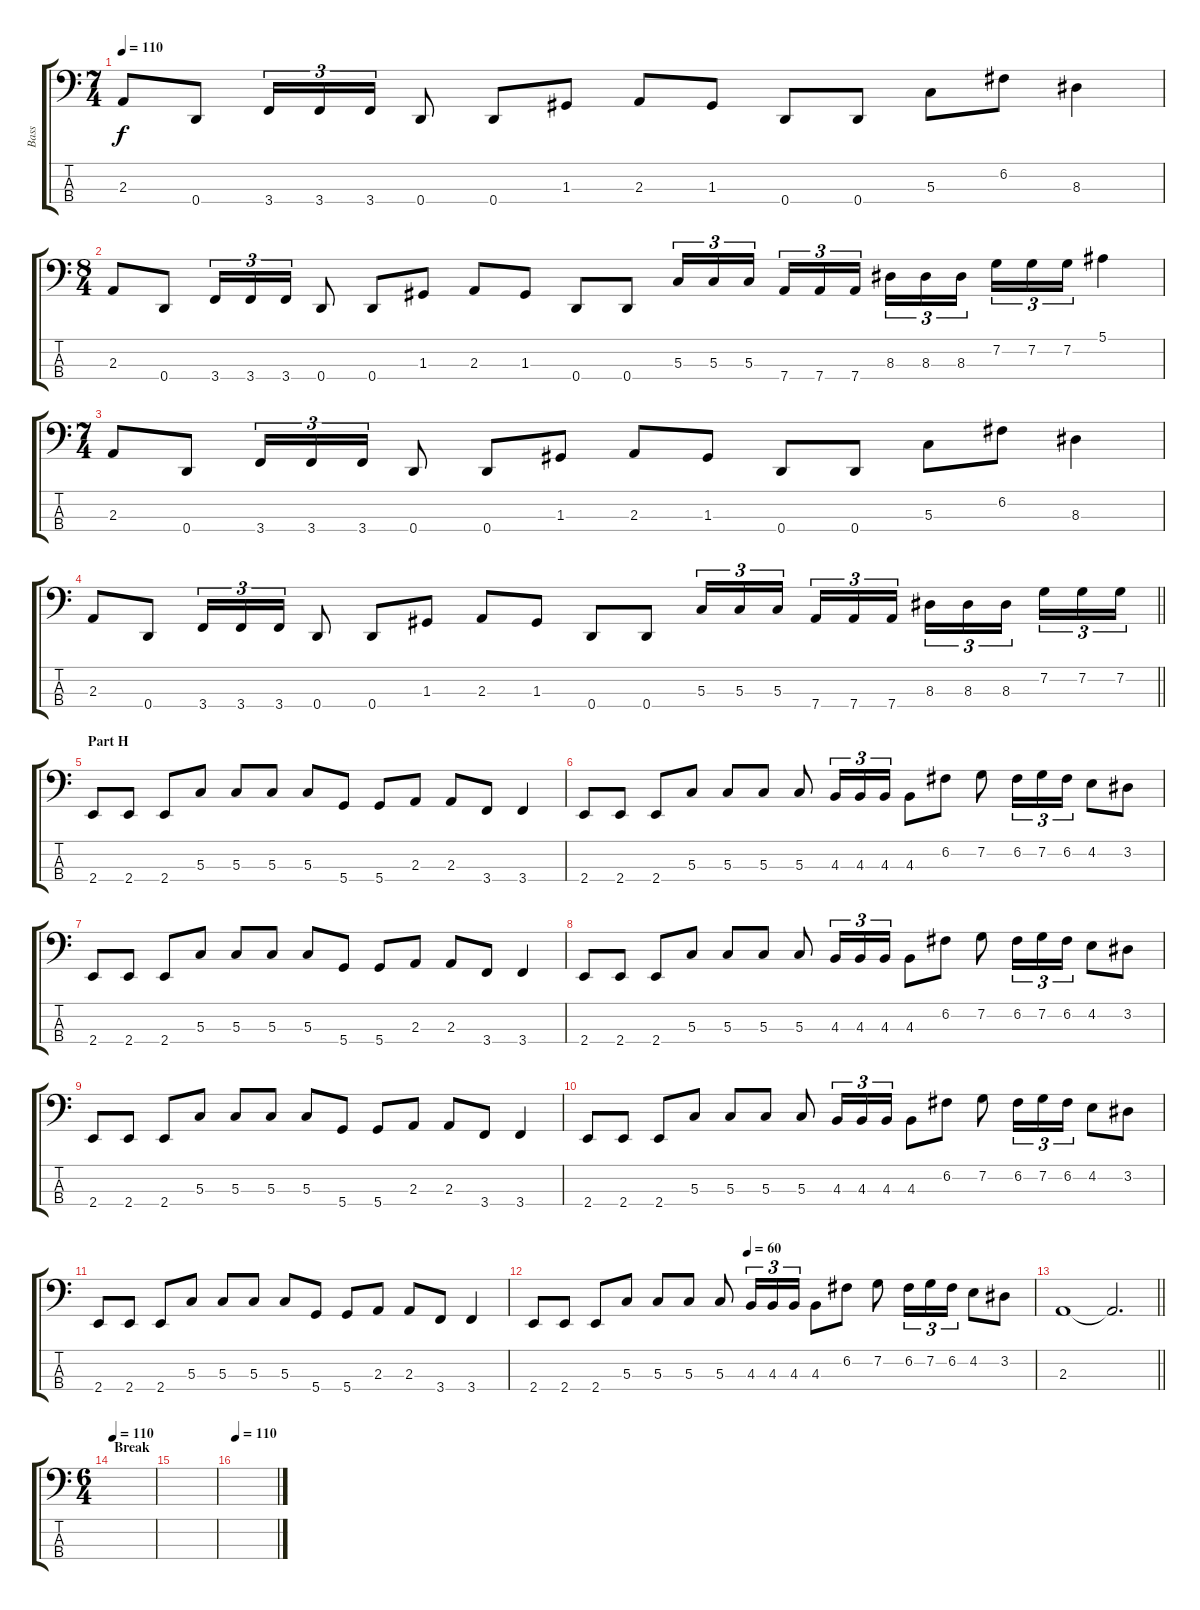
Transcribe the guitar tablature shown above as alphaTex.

\track ("Bass" "Bass") {instrument electricbassfinger}
\staff {score tabs}
\tuning (F2 C2 G1 D1) {hide}
\ts (7 4)
\tempo 110
\clef f4
\ks c
2.3.8{dy f} 0.4.8 3.4.16{tu (3 2)} 3.4.16{tu (3 2)} 3.4.16{tu (3 2)} 0.4.8 0.4.8 1.3.8 2.3.8 1.3.8 0.4.8 0.4.8 5.3.8 6.2.8 8.3.4 |
\ts (8 4)
2.3.8 0.4.8 3.4.16{tu (3 2)} 3.4.16{tu (3 2)} 3.4.16{tu (3 2)} 0.4.8 0.4.8 1.3.8 2.3.8 1.3.8 0.4.8 0.4.8 5.3.16{tu (3 2)} 5.3.16{tu (3 2)} 5.3.16{tu (3 2) beam splitsecondary} 7.4.16{tu (3 2)} 7.4.16{tu (3 2)} 7.4.16{tu (3 2)} 8.3.16{tu (3 2)} 8.3.16{tu (3 2)} 8.3.16{tu (3 2) beam splitsecondary} 7.2.16{tu (3 2)} 7.2.16{tu (3 2)} 7.2.16{tu (3 2)} 5.1.4 |
\ts (7 4)
2.3.8 0.4.8 3.4.16{tu (3 2)} 3.4.16{tu (3 2)} 3.4.16{tu (3 2)} 0.4.8 0.4.8 1.3.8 2.3.8 1.3.8 0.4.8 0.4.8 5.3.8 6.2.8 8.3.4 |
\barLineRight lightlight
2.3.8 0.4.8 3.4.16{tu (3 2)} 3.4.16{tu (3 2)} 3.4.16{tu (3 2)} 0.4.8 0.4.8 1.3.8 2.3.8 1.3.8 0.4.8 0.4.8 5.3.16{tu (3 2)} 5.3.16{tu (3 2)} 5.3.16{tu (3 2) beam splitsecondary} 7.4.16{tu (3 2)} 7.4.16{tu (3 2)} 7.4.16{tu (3 2)} 8.3.16{tu (3 2)} 8.3.16{tu (3 2)} 8.3.16{tu (3 2) beam splitsecondary} 7.2.16{tu (3 2)} 7.2.16{tu (3 2)} 7.2.16{tu (3 2)} |
\section ("" "Part H")
2.4.8 2.4.8 2.4.8 5.3.8 5.3.8 5.3.8 5.3.8 5.4.8 5.4.8 2.3.8 2.3.8 3.4.8 3.4.4 |
2.4.8 2.4.8 2.4.8 5.3.8 5.3.8 5.3.8 5.3.8 4.3.16{tu (3 2)} 4.3.16{tu (3 2)} 4.3.16{tu (3 2)} 4.3.8 6.2.8 7.2.8 6.2.16{tu (3 2)} 7.2.16{tu (3 2)} 6.2.16{tu (3 2)} 4.2.8 3.2.8 |
2.4.8 2.4.8 2.4.8 5.3.8 5.3.8 5.3.8 5.3.8 5.4.8 5.4.8 2.3.8 2.3.8 3.4.8 3.4.4 |
2.4.8 2.4.8 2.4.8 5.3.8 5.3.8 5.3.8 5.3.8 4.3.16{tu (3 2)} 4.3.16{tu (3 2)} 4.3.16{tu (3 2)} 4.3.8 6.2.8 7.2.8 6.2.16{tu (3 2)} 7.2.16{tu (3 2)} 6.2.16{tu (3 2)} 4.2.8 3.2.8 |
2.4.8 2.4.8 2.4.8 5.3.8 5.3.8 5.3.8 5.3.8 5.4.8 5.4.8 2.3.8 2.3.8 3.4.8 3.4.4 |
2.4.8 2.4.8 2.4.8 5.3.8 5.3.8 5.3.8 5.3.8 4.3.16{tu (3 2)} 4.3.16{tu (3 2)} 4.3.16{tu (3 2)} 4.3.8 6.2.8 7.2.8 6.2.16{tu (3 2)} 7.2.16{tu (3 2)} 6.2.16{tu (3 2)} 4.2.8 3.2.8 |
2.4.8 2.4.8 2.4.8 5.3.8 5.3.8 5.3.8 5.3.8 5.4.8 5.4.8 2.3.8 2.3.8 3.4.8 3.4.4 |
\tempo (60 0.42857142857142855)
2.4.8 2.4.8 2.4.8 5.3.8 5.3.8 5.3.8 5.3.8 4.3.16{tu (3 2)} 4.3.16{tu (3 2)} 4.3.16{tu (3 2)} 4.3.8 6.2.8 7.2.8 6.2.16{tu (3 2)} 7.2.16{tu (3 2)} 6.2.16{tu (3 2)} 4.2.8 3.2.8 |
\barLineRight lightlight
2.3.1 2.3{t}.2{d} |
\ts (6 4)
\section ("" "Break")
\tempo 110
|
|
\tempo 110
